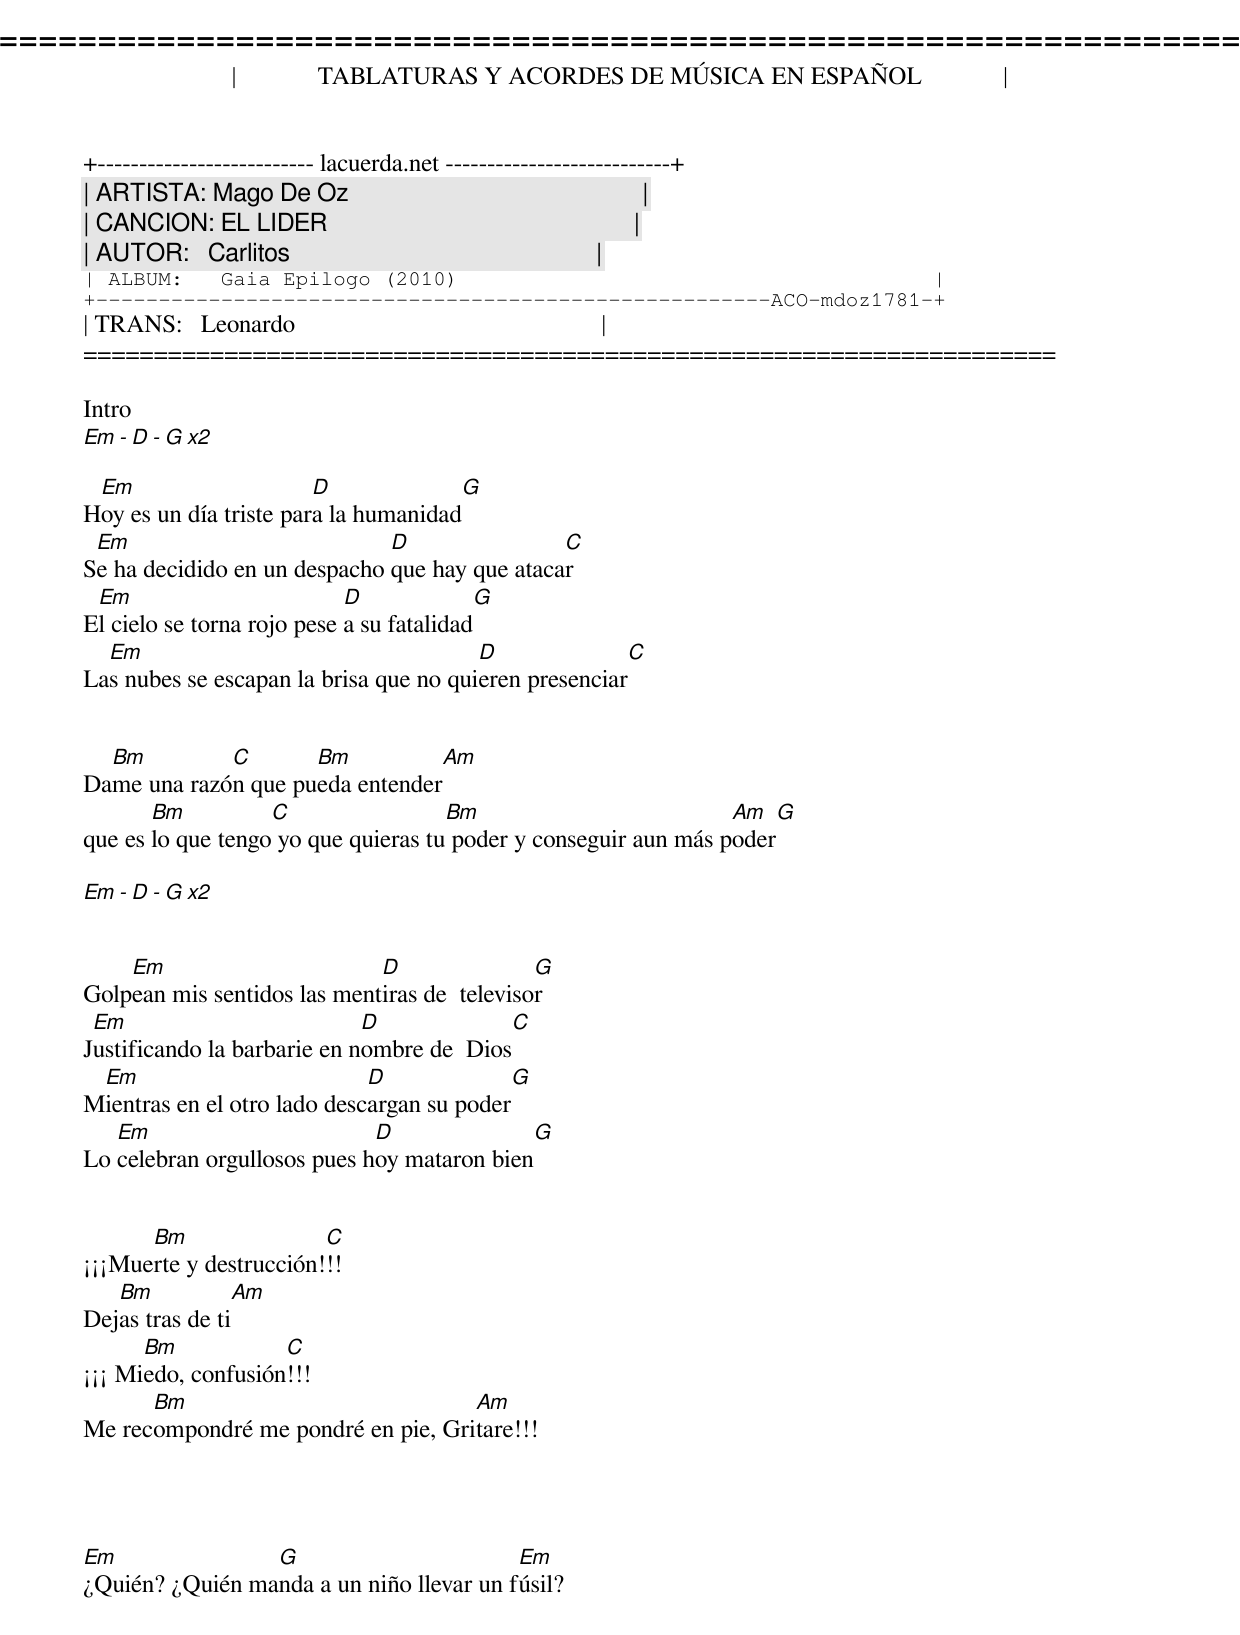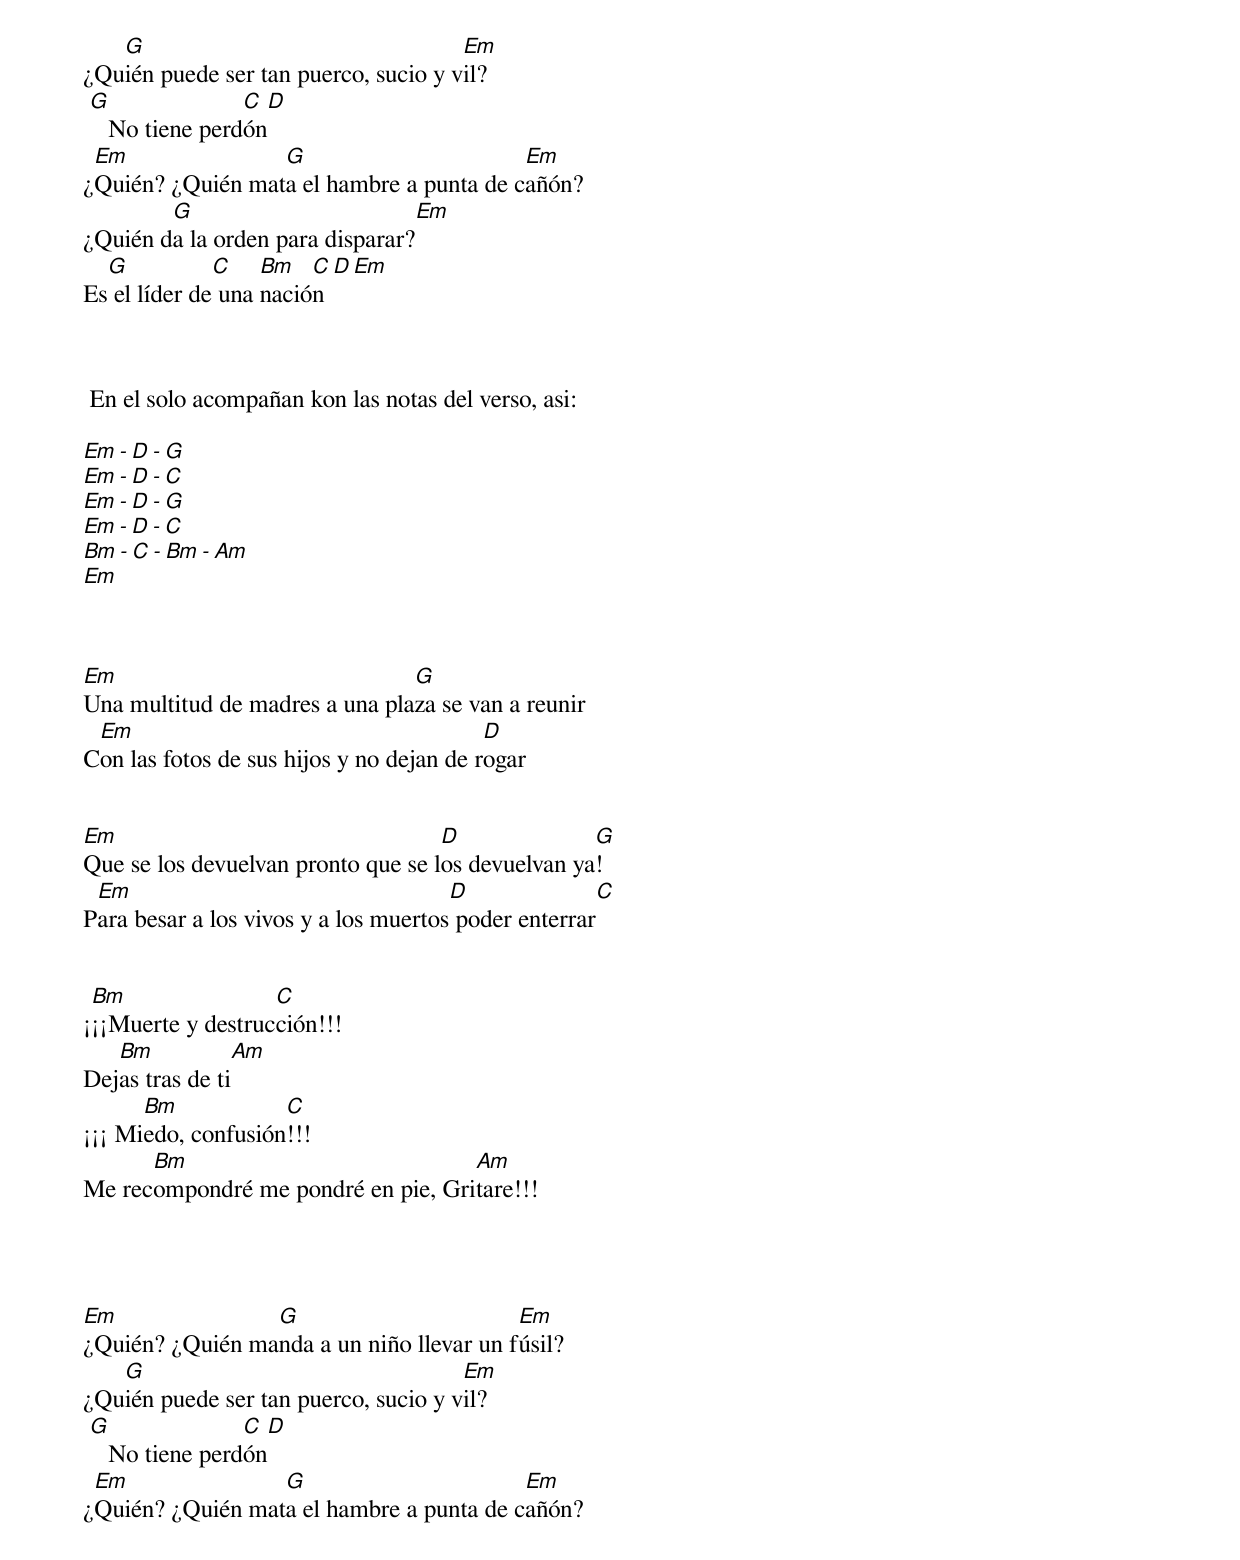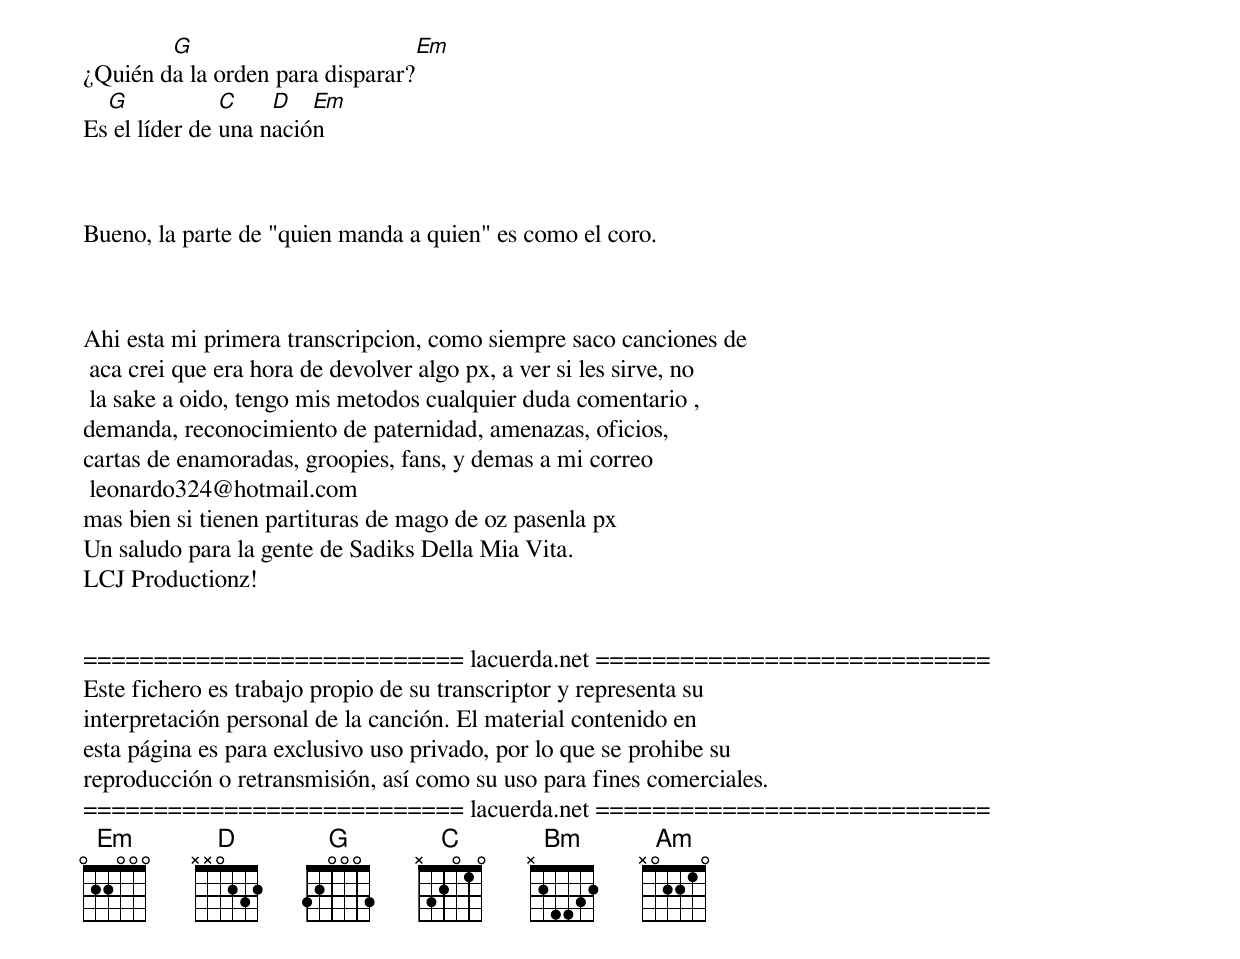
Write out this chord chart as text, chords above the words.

=====================================================================
|             TABLATURAS Y ACORDES DE MÚSICA EN ESPAÑOL             |
+-------------------------- lacuerda.net ---------------------------+
| ARTISTA: Mago De Oz                                               |
| CANCION: EL LIDER                                                 |
| AUTOR:   Carlitos                                                 |
| ALBUM:   Gaia Epilogo (2010)                                      |
+------------------------------------------------------ACO-mdoz1781-+
| TRANS:   Leonardo                                                 |
=====================================================================

Intro
Em - D - G  x2

 Em                     D                       G
Hoy es un día triste para la humanidad
 Em                           D                C
Se ha decidido en un despacho que hay que atacar
 Em                         D                  G
El cielo se torna rojo pese a su fatalidad
  Em                                    D              C
Las nubes se escapan la brisa que no quieren presenciar


  Bm         C       Bm          Am
Dame una razón que pueda entender
       Bm          C                 Bm                          Am   G
que es lo que tengo yo que quieras tu poder y conseguir aun más poder

Em - D - G  x2


    Em                       D                G
Golpean mis sentidos las mentiras de  televisor
 Em                          D               C
Justificando la barbarie en nombre de  Dios
 Em                          D                G
Mientras en el otro lado descargan su poder
   Em                        D                G
Lo celebran orgullosos pues hoy mataron bien


      Bm                C
¡¡¡Muerte y destrucción!!!
   Bm            Am
Dejas tras de ti
      Bm            C
¡¡¡ Miedo, confusión!!!
      Bm                            Am
Me recompondré me pondré en pie, Gritare!!!




Em               G                        Em
¿Quién? ¿Quién manda a un niño llevar un fúsil?
   G                                  Em
¿Quién puede ser tan puerco, sucio y vil?
 G               C  D
    No tiene perdón
 Em               G                       Em
¿Quién? ¿Quién mata el hambre a punta de cañón?
        G                        Em
¿Quién da la orden para disparar?
  G           C    Bm   C   D   Em
Es el líder de una nación



 En el solo acompañan kon las notas del verso, asi:

Em - D - G
Em - D - C
Em - D - G
Em - D - C
Bm - C - Bm - Am
Em



Em                              G
Una multitud de madres a una plaza se van a reunir
 Em                                       D
Con las fotos de sus hijos y no dejan de rogar


Em                                  D              G
Que se los devuelvan pronto que se los devuelvan ya!
 Em                                   D              C
Para besar a los vivos y a los muertos poder enterrar


 Bm                C
¡¡¡Muerte y destrucción!!!
   Bm            Am
Dejas tras de ti
      Bm            C
¡¡¡ Miedo, confusión!!!
      Bm                            Am
Me recompondré me pondré en pie, Gritare!!!




Em               G                        Em
¿Quién? ¿Quién manda a un niño llevar un fúsil?
   G                                  Em
¿Quién puede ser tan puerco, sucio y vil?
 G               C  D
    No tiene perdón
 Em               G                       Em
¿Quién? ¿Quién mata el hambre a punta de cañón?
        G                        Em
¿Quién da la orden para disparar?
  G            C    D   Em
Es el líder de una nación



Bueno, la parte de "quien manda a quien" es como el coro.



Ahi esta mi primera transcripcion, como siempre saco canciones de
 aca crei que era hora de devolver algo px, a ver si les sirve, no
 la sake a oido, tengo mis metodos cualquier duda comentario ,
demanda, reconocimiento de paternidad, amenazas, oficios,
cartas de enamoradas, groopies, fans, y demas a mi correo
 leonardo324@hotmail.com
mas bien si tienen partituras de mago de oz pasenla px
Un saludo para la gente de Sadiks Della Mia Vita.
LCJ Productionz!


=========================== lacuerda.net ============================
Este fichero es trabajo propio de su transcriptor y representa su
interpretación personal de la canción. El material contenido en
esta página es para exclusivo uso privado, por lo que se prohibe su
reproducción o retransmisión, así como su uso para fines comerciales.
=========================== lacuerda.net ============================
